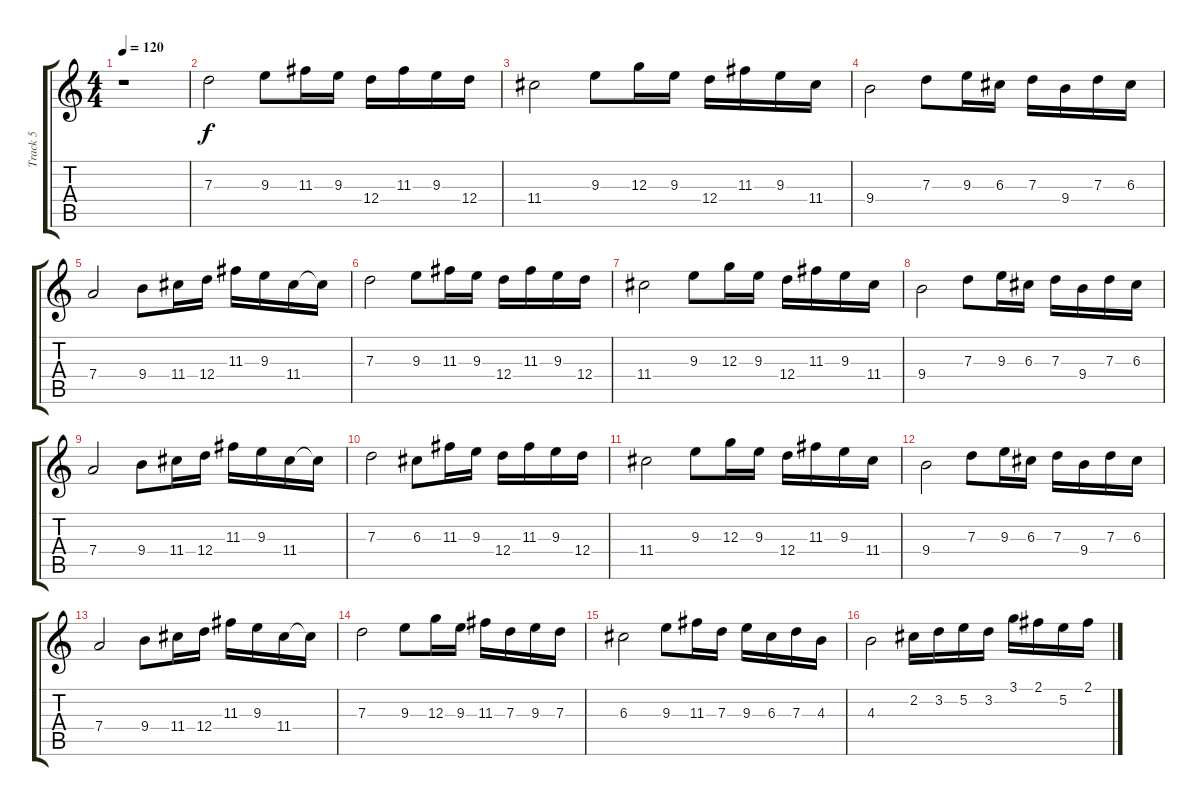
\track ("Track 5" "Track 5") {instrument distortionguitar}
\staff {score tabs}
\tuning (E4 B3 G3 D3 A2 E2) {hide}
\ts (4 4)
\tempo 120
\clef g2
\ks c
r.1{dy f} |
7.3.2 9.3.8 11.3.16 9.3.16 12.4.16 11.3.16 9.3.16 12.4.16 |
11.4.2 9.3.8 12.3.16 9.3.16 12.4.16 11.3.16 9.3.16 11.4.16 |
9.4.2 7.3.8 9.3.16 6.3.16 7.3.16 9.4.16 7.3.16 6.3.16 |
7.4.2 9.4.8 11.4.16 12.4.16 11.3.16 9.3.16 11.4.16 11.4{t}.16 |
7.3.2 9.3.8 11.3.16 9.3.16 12.4.16 11.3.16 9.3.16 12.4.16 |
11.4.2 9.3.8 12.3.16 9.3.16 12.4.16 11.3.16 9.3.16 11.4.16 |
9.4.2 7.3.8 9.3.16 6.3.16 7.3.16 9.4.16 7.3.16 6.3.16 |
7.4.2 9.4.8 11.4.16 12.4.16 11.3.16 9.3.16 11.4.16 11.4{t}.16 |
7.3.2 6.3.8 11.3.16 9.3.16 12.4.16 11.3.16 9.3.16 12.4.16 |
11.4.2 9.3.8 12.3.16 9.3.16 12.4.16 11.3.16 9.3.16 11.4.16 |
9.4.2 7.3.8 9.3.16 6.3.16 7.3.16 9.4.16 7.3.16 6.3.16 |
7.4.2 9.4.8 11.4.16 12.4.16 11.3.16 9.3.16 11.4.16 11.4{t}.16 |
7.3.2 9.3.8 12.3.16 9.3.16 11.3.16 7.3.16 9.3.16 7.3.16 |
6.3.2 9.3.8 11.3.16 7.3.16 9.3.16 6.3.16 7.3.16 4.3.16 |
4.3.2 2.2.16 3.2.16 5.2.16 3.2.16 3.1.16 2.1.16 5.2.16 2.1.16
